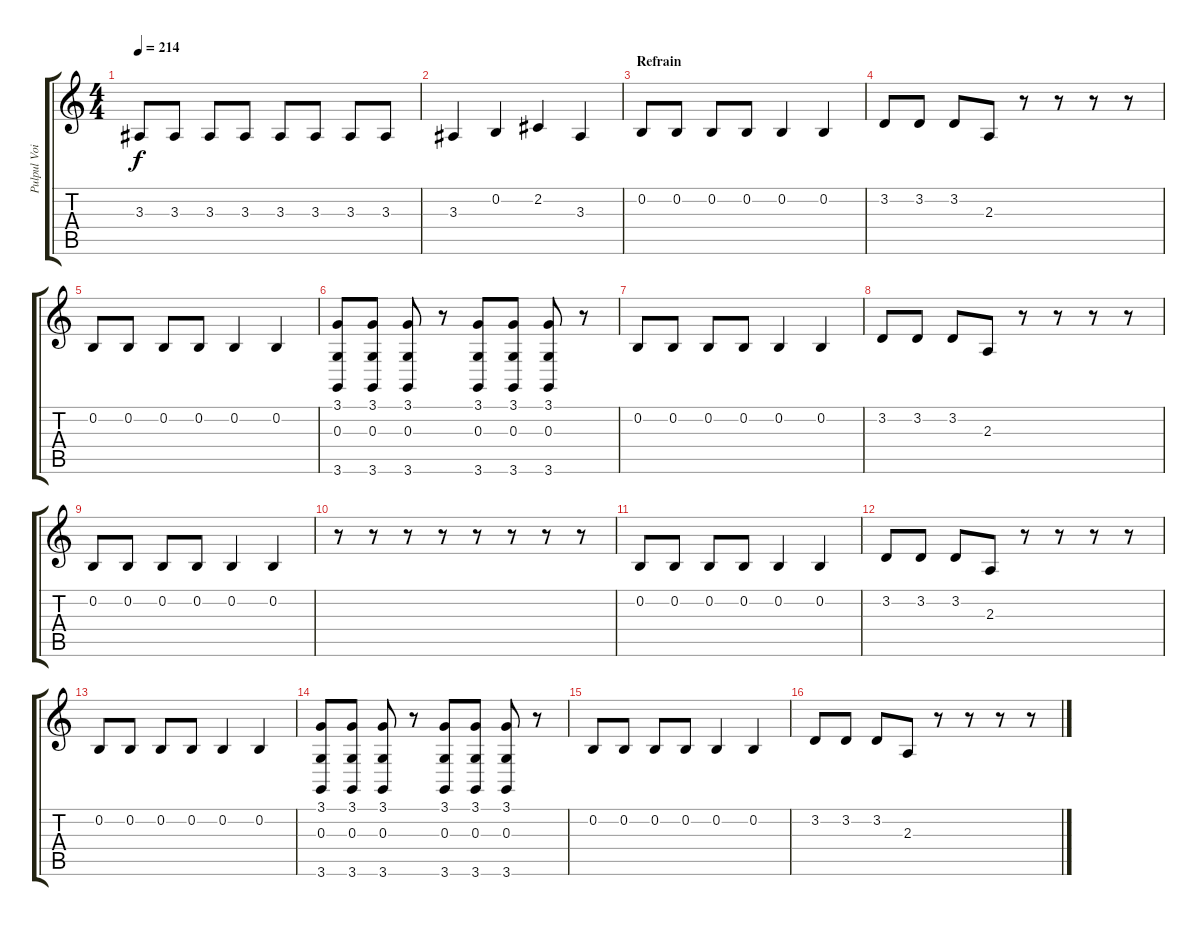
\track ("Pulpul Voix" "Pulpul Voi") {instrument clarinet}
\staff {score tabs}
\tuning (E4 B3 G3 D3 A2 E2) {hide}
\ts (4 4)
\tempo 214
\clef g2
\ks c
3.3.8{dy f} 3.3.8 3.3.8 3.3.8 3.3.8 3.3.8 3.3.8 3.3.8 |
3.3.4 0.2.4 2.2.4 3.3.4 |
\section ("" "Refrain")
0.2.8 0.2.8 0.2.8 0.2.8 0.2.4 0.2.4 |
3.2.8 3.2.8 3.2.8 2.3.8 r.8 r.8 r.8 r.8 |
0.2.8 0.2.8 0.2.8 0.2.8 0.2.4 0.2.4 |
(3.1 0.3 3.6).8 (3.1 0.3 3.6).8 (3.1 0.3 3.6).8 r.8 (3.1 0.3 3.6).8 (3.1 0.3 3.6).8 (3.1 0.3 3.6).8 r.8 |
0.2.8 0.2.8 0.2.8 0.2.8 0.2.4 0.2.4 |
3.2.8 3.2.8 3.2.8 2.3.8 r.8 r.8 r.8 r.8 |
0.2.8 0.2.8 0.2.8 0.2.8 0.2.4 0.2.4 |
r.8 r.8 r.8 r.8 r.8 r.8 r.8 r.8 |
0.2.8 0.2.8 0.2.8 0.2.8 0.2.4 0.2.4 |
3.2.8 3.2.8 3.2.8 2.3.8 r.8 r.8 r.8 r.8 |
0.2.8 0.2.8 0.2.8 0.2.8 0.2.4 0.2.4 |
(3.1 0.3 3.6).8 (3.1 0.3 3.6).8 (3.1 0.3 3.6).8 r.8 (3.1 0.3 3.6).8 (3.1 0.3 3.6).8 (3.1 0.3 3.6).8 r.8 |
0.2.8 0.2.8 0.2.8 0.2.8 0.2.4 0.2.4 |
3.2.8 3.2.8 3.2.8 2.3.8 r.8 r.8 r.8 r.8
